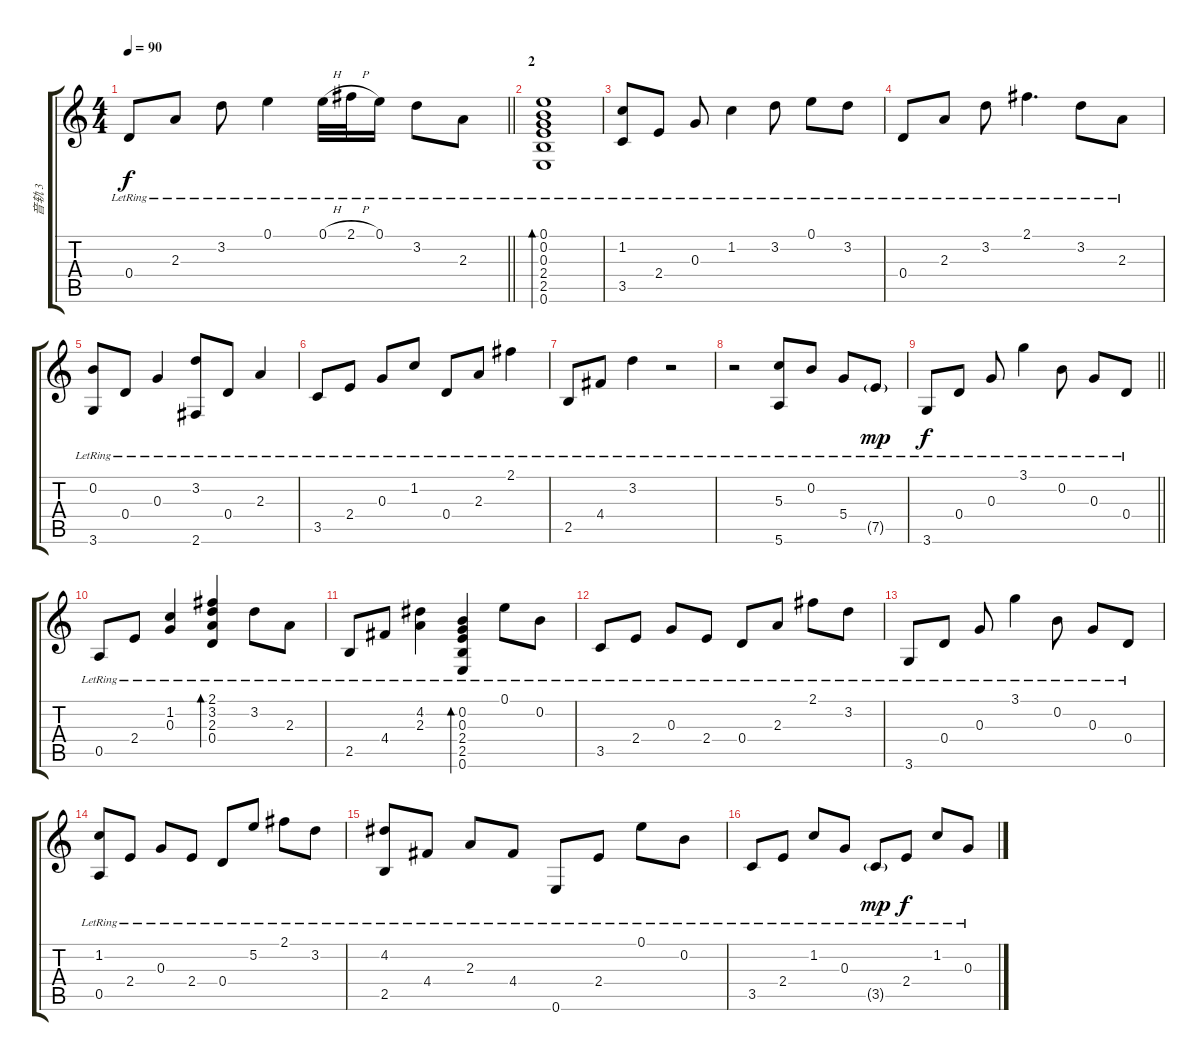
\track ("音轨 3" "音轨 3") {instrument acousticguitarsteel}
\staff {score tabs}
\tuning (E4 B3 G3 D3 A2 E2) {hide}
\ts (4 4)
\tempo 90
\clef g2
\barLineRight lightlight
\ks c
0.4{lr}.8{dy f} 2.3{lr}.8 3.2{lr}.8 0.1{lr}.4 0.1{h lr}.32 2.1{h lr}.32 0.1{lr}.16 3.2{lr}.8 2.3{lr}.8 |
\section ("" "2")
(0.1{lr} 0.2{lr} 0.3{lr} 2.4{lr} 2.5{lr} 0.6{lr}).1{bd 120} |
(1.2{lr} 3.5{lr}).8 2.4{lr}.8 0.3{lr}.8 1.2{lr}.4 3.2{lr}.8 0.1{lr}.8 3.2{lr}.8 |
0.4{lr}.8 2.3{lr}.8 3.2{lr}.8 2.1{lr}.4{d} 3.2{lr}.8 2.3{lr}.8 |
(0.2{lr} 3.6{lr}).8 0.4{lr}.8 0.3{lr}.4 (3.2{lr} 2.6{lr}).8 0.4{lr}.8 2.3{lr}.4 |
3.5{lr}.8 2.4{lr}.8 0.3{lr}.8 1.2{lr}.8 0.4{lr}.8 2.3{lr}.8 2.1{lr}.4 |
2.5{lr}.8 4.4{lr}.8 3.2{lr}.4 r.2 |
r.2 (5.3{lr} 5.6{lr}).8 0.2{lr}.8 5.4{lr}.8 7.5{g lr}.8{dy mp} |
\barLineRight lightlight
3.6{lr}.8{dy f} 0.4{lr}.8 0.3{lr}.8 3.1{lr}.4 0.2{lr}.8 0.3{lr}.8 0.4{lr}.8 |
0.5{lr}.8 2.4{lr}.8 (1.2{lr} 0.3{lr}).4 (2.1{lr} 3.2{lr} 2.3{lr} 0.4{lr}).4{bd 60} 3.2{lr}.8 2.3{lr}.8 |
2.5{lr}.8 4.4{lr}.8 (4.2{lr} 2.3{lr}).4 (0.2{lr} 0.3{lr} 2.4{lr} 2.5{lr} 0.6{lr}).4{bd 60} 0.1{lr}.8 0.2{lr}.8 |
3.5{lr}.8 2.4{lr}.8 0.3{lr}.8 2.4{lr}.8 0.4{lr}.8 2.3{lr}.8 2.1{lr}.8 3.2{lr}.8 |
3.6{lr}.8 0.4{lr}.8 0.3{lr}.8 3.1{lr}.4 0.2{lr}.8 0.3{lr}.8 0.4{lr}.8 |
(1.2{lr} 0.5{lr}).8 2.4{lr}.8 0.3{lr}.8 2.4{lr}.8 0.4{lr}.8 5.2{lr}.8 2.1{lr}.8 3.2{lr}.8 |
(4.2{lr} 2.5{lr}).8 4.4{lr}.8 2.3{lr}.8 4.4{lr}.8 0.6{lr}.8 2.4{lr}.8 0.1{lr}.8 0.2{lr}.8 |
3.5{lr}.8 2.4{lr}.8 1.2{lr}.8 0.3{lr}.8 3.5{g lr}.8{dy mp} 2.4{lr}.8{dy f} 1.2{lr}.8 0.3{lr}.8
